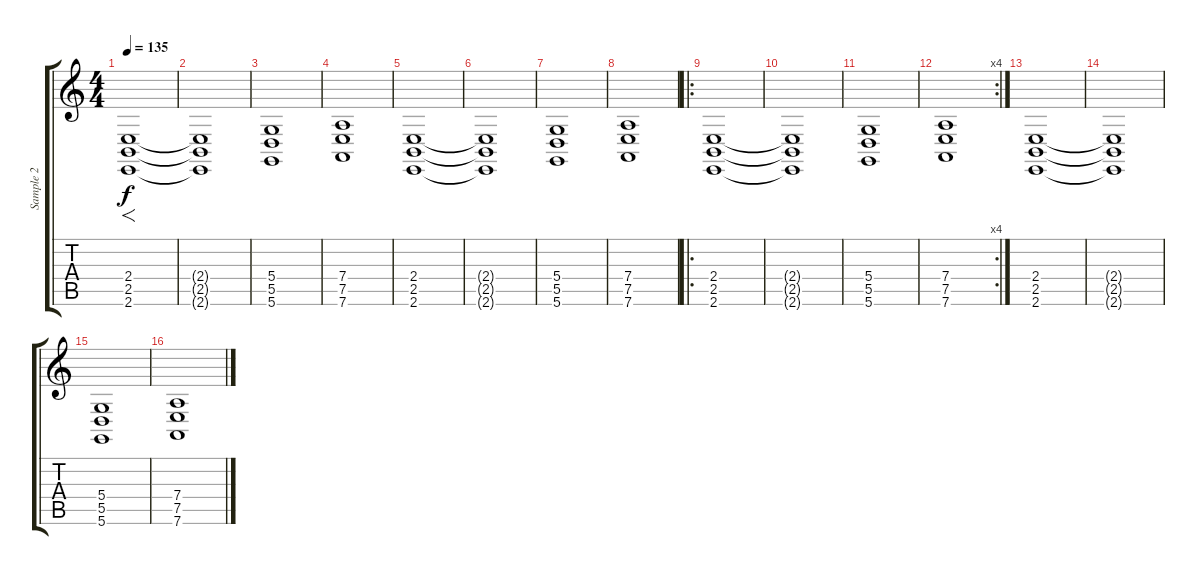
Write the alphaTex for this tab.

\track ("Sample 2" "Sample 2") {instrument stringensemble2}
\staff {score tabs}
\tuning (E4 B3 G3 D3 A2 D2) {hide}
\ts (4 4)
\tempo 135
\clef g2
\ks c
(2.4 2.5 2.6).1{f dy f instrument stringensemble2} |
(2.4{t} 2.5{t} 2.6{t}).1 |
(5.4 5.5 5.6).1 |
(7.4 7.5 7.6).1 |
(2.4 2.5 2.6).1 |
(2.4{t} 2.5{t} 2.6{t}).1 |
(5.4 5.5 5.6).1 |
(7.4 7.5 7.6).1 |
\ro
(2.4 2.5 2.6).1 |
(2.4{t} 2.5{t} 2.6{t}).1 |
(5.4 5.5 5.6).1 |
\rc 4
(7.4 7.5 7.6).1 |
(2.4 2.5 2.6).1 |
(2.4{t} 2.5{t} 2.6{t}).1 |
(5.4 5.5 5.6).1 |
(7.4 7.5 7.6).1
